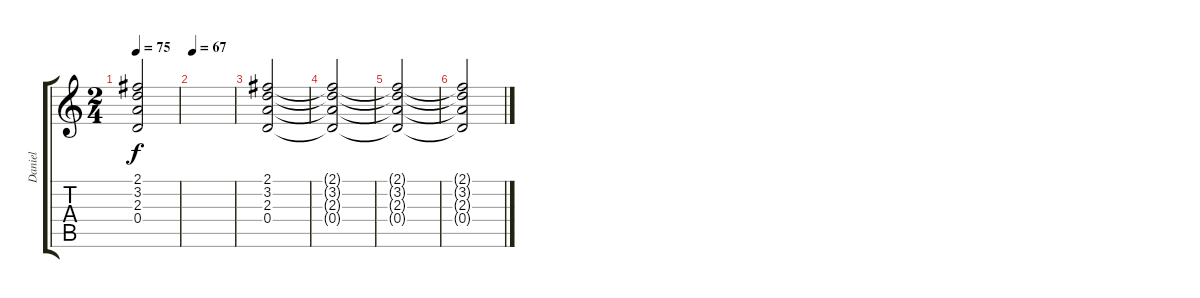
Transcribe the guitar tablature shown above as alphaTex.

\track ("Daniel" "Daniel") {instrument electricguitarmuted}
\staff {score tabs}
\tuning (E4 B3 G3 D3 A2 E2) {hide}
\ts (2 4)
\tempo 75
\clef g2
\ks c
(2.1{t} 3.2{t} 2.3{t} 0.4{t}).2{dy f} |
\tempo 67
|
(2.1 3.2 2.3 0.4).2 |
(2.1{t} 3.2{t} 2.3{t} 0.4{t}).2 |
(2.1{t} 3.2{t} 2.3{t} 0.4{t}).2 |
(2.1{t} 3.2{t} 2.3{t} 0.4{t}).2
